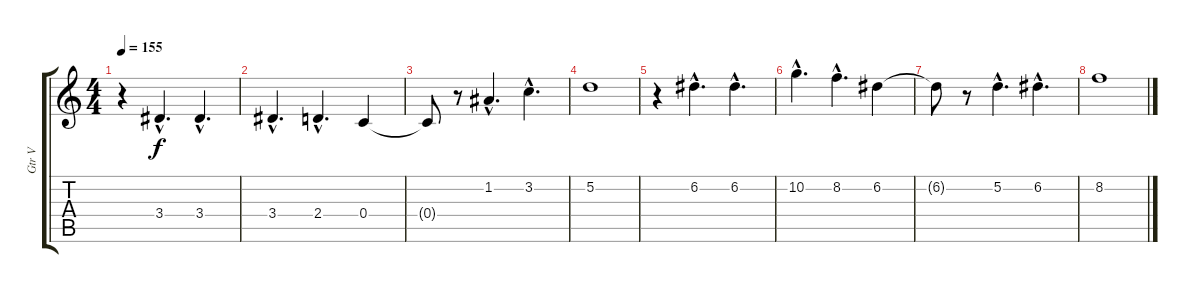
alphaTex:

\track ("Gtr V" "Gtr V") {instrument acousticguitarsteel}
\staff {score tabs}
\tuning (D4 A3 F3 C3 G2 C2) {hide}
\ts (4 4)
\tempo 155
\clef g2
\ks c
r.4{dy f} 3.4{hac}.4{d} 3.4{hac}.4{d} |
3.4{hac}.4{d} 2.4{hac}.4{d} 0.4.4 |
0.4{t}.8 r.8 1.2{hac}.4{d} 3.2{hac}.4{d} |
5.2.1 |
r.4 6.2{hac}.4{d} 6.2{hac}.4{d} |
10.2{hac}.4{d} 8.2{hac}.4{d} 6.2.4 |
6.2{t}.8 r.8 5.2{hac}.4{d} 6.2{hac}.4{d} |
8.2.1
